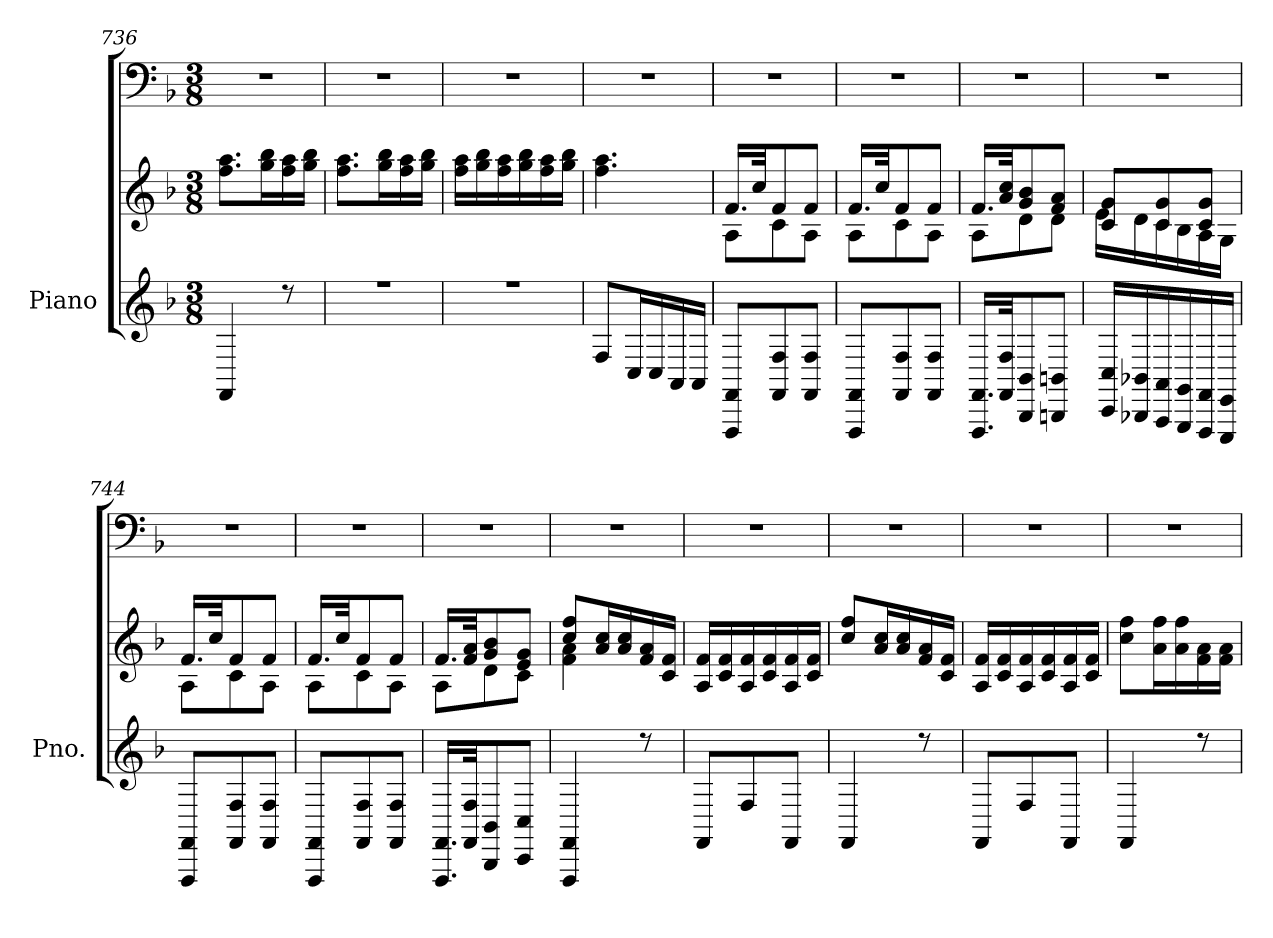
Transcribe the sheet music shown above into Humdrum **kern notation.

**kern	**kern	**kern
*part1	*part1	*part1
*staff3	*staff2	*staff1
*I"Piano	*	*
*I'Pno.	*	*
!!LO:LB:g=z
*clefG2	*clefG2	*clefF4
*k[b-]	*k[b-]	*k[b-]
*M3/8	*M3/8	*M3/8
=736	=736	=736
*^	*	*
4FF/	4.ryy	8.ff\ 8.aa\L	4.r
.	.	16gg\ 16bb-\L	.
8r	.	16ff\ 16aa\	.
.	.	16gg\ 16bb-\JJ	.
!!LO:LB:g=z
=737	=737	=737	=737
4.r	4.ryy	8.ff\ 8.aa\L	4.r
.	.	16gg\ 16bb-\L	.
.	.	16ff\ 16aa\	.
.	.	16gg\ 16bb-\JJ	.
=738	=738	=738	=738
4.r	4.ryy	16ff\ 16aa\LL	4.r
.	.	16gg\ 16bb-\	.
.	.	16ff\ 16aa\	.
.	.	16gg\ 16bb-\	.
.	.	16ff\ 16aa\	.
.	.	16gg\ 16bb-\JJ	.
=739	=739	=739	=739
8F/L	4.ryy	4.ff\ 4.aa\	4.r
16C/L	.	.	.
16C/	.	.	.
16AA/	.	.	.
16AA/JJ	.	.	.
=740	=740	=740	=740
*	*	*^	*
8FFF/ 8FF/L	4.ryy	16.f/LL	8A\L	4.r
.	.	32cc/JK	.	.
8FF/ 8F/	.	8f/	8c\	.
8FF/ 8F/J	.	8f/J	8A\J	.
=741	=741	=741	=741	=741
8FFF/ 8FF/L	4.ryy	16.f/LL	8A\L	4.r
.	.	32cc/JK	.	.
8FF/ 8F/	.	8f/	8c\	.
8FF/ 8F/J	.	8f/J	8A\J	.
=742	=742	=742	=742	=742
16.FFF/ 16.FF/LL	4.ryy	16.f/LL	8A\L	4.r
32FF/ 32F/JK	.	32a/ 32cc/JK	.	.
8BBB-/ 8BB-/	.	8g/ 8b-/	8d\	.
8BBBn/ 8BBn/J	.	8f/ 8a/J	8d\J	.
=743	=743	=743	=743	=743
16CC/ 16C/LL	4.ryy	8c/ 8g/L	16e\LL	4.r
16BBB-X/ 16BB-X/	.	.	16d\	.
16AAA/ 16AA/	.	8c/ 8g/	16c\	.
16GGG/ 16GG/	.	.	16B-\	.
16FFF/ 16FF/	.	8c/ 8g/J	16A\	.
16EEE/ 16EE/JJ	.	.	16G\JJ	.
!!LO:LB:g=z
=744	=744	=744	=744	=744
8FFF/ 8FF/L	4.ryy	16.f/LL	8A\L	4.r
.	.	32cc/JK	.	.
8FF/ 8F/	.	8f/	8c\	.
8FF/ 8F/J	.	8f/J	8A\J	.
=745	=745	=745	=745	=745
8FFF/ 8FF/L	4.ryy	16.f/LL	8A\L	4.r
.	.	32cc/JK	.	.
8FF/ 8F/	.	8f/	8c\	.
8FF/ 8F/J	.	8f/J	8A\J	.
!!LO:PB:g=z
=746	=746	=746	=746	=746
16.FFF/ 16.FF/LL	4.ryy	16.f/LL	8A\L	4.r
32FF/ 32F/JK	.	32f/ 32a/JK	.	.
8BBB-/ 8BB-/	.	8g/ 8b-/	8d\	.
8CC/ 8C/J	.	8e/ 8g/J	8c\J	.
=747	=747	=747	=747	=747
4FFF/ 4FF/	4.ryy	8cc/ 8ff/L	4f\ 4a\	4.r
.	.	16a/ 16cc/L	.	.
.	.	16a/ 16cc/	.	.
8r	.	16f/ 16a/	8rg	.
.	.	16c/ 16f/JJ	.	.
*	*	*v	*v	*
=748	=748	=748	=748
8FF/L	4.ryy	16A/ 16f/LL	4.r
.	.	16c/ 16f/	.
8F/	.	16A/ 16f/	.
.	.	16c/ 16f/	.
8FF/J	.	16A/ 16f/	.
.	.	16c/ 16f/JJ	.
=749	=749	=749	=749
4FF/	4.ryy	8cc/ 8ff/L	4.r
.	.	16a/ 16cc/L	.
.	.	16a/ 16cc/	.
8r	.	16f/ 16a/	.
.	.	16c/ 16f/JJ	.
=750	=750	=750	=750
8FF/L	4.ryy	16A/ 16f/LL	4.r
.	.	16c/ 16f/	.
8F/	.	16A/ 16f/	.
.	.	16c/ 16f/	.
8FF/J	.	16A/ 16f/	.
.	.	16c/ 16f/JJ	.
=751	=751	=751	=751
4FF/	4.ryy	8cc\ 8ff\L	4.r
.	.	16a\ 16ff\L	.
.	.	16a\ 16ff\	.
8r	.	16f\ 16a\	.
.	.	16f\ 16a\JJ	.
*v	*v	*	*
=	=	=
*-	*-	*-
